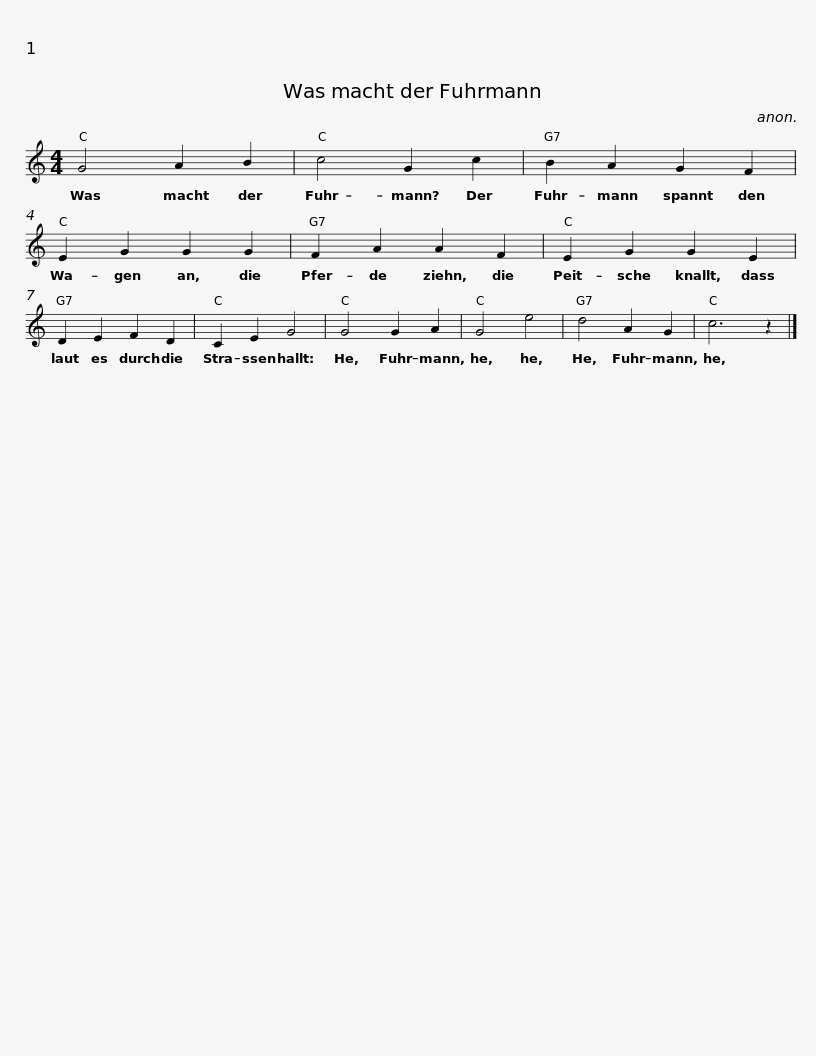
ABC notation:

X:1
L:1/8
M:4/4
I:linebreak $
K:C
V:1 treble
V:1
 G4 A2 B2 | c4 G2 c2 | B2 A2 G2 F2 | E2 G2 G2 G2 | F2 A2 A2 F2 |$ %5
 E2 G2 G2 E2 | D2 E2 F2 D2 | C2 E2 G4 | G4 G2 A2 | G4 e4 | %10
 d4 A2 G2 |$ c6 z2 |] %12
